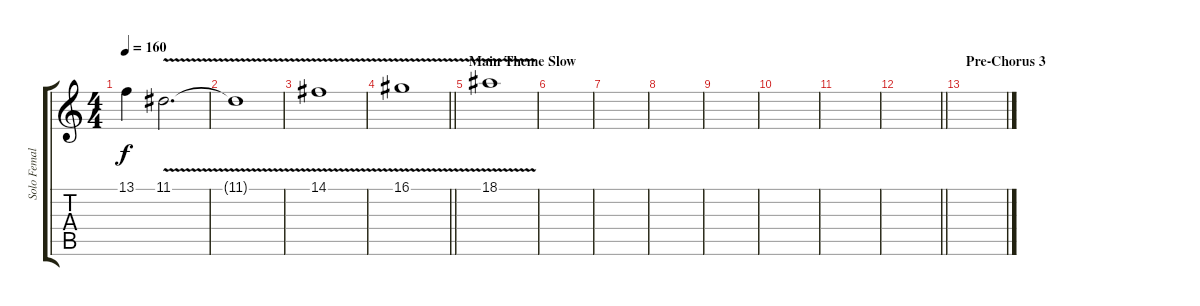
\track ("Solo Female" "Solo Femal") {instrument synthvoice}
\staff {score tabs}
\tuning (E4 B3 G3 D3 A2 E2) {hide}
\ts (4 4)
\tempo 160
\clef g2
\ks c
13.1.4{dy f} 11.1{v}.2{d} |
11.1{t}.1 |
14.1{v}.1 |
\barLineRight lightlight
16.1{v}.1 |
\section ("" "Main Theme Slow")
18.1{v}.1 |
|
|
|
|
|
|
\barLineRight lightlight
|
\section ("" "Pre-Chorus 3")
